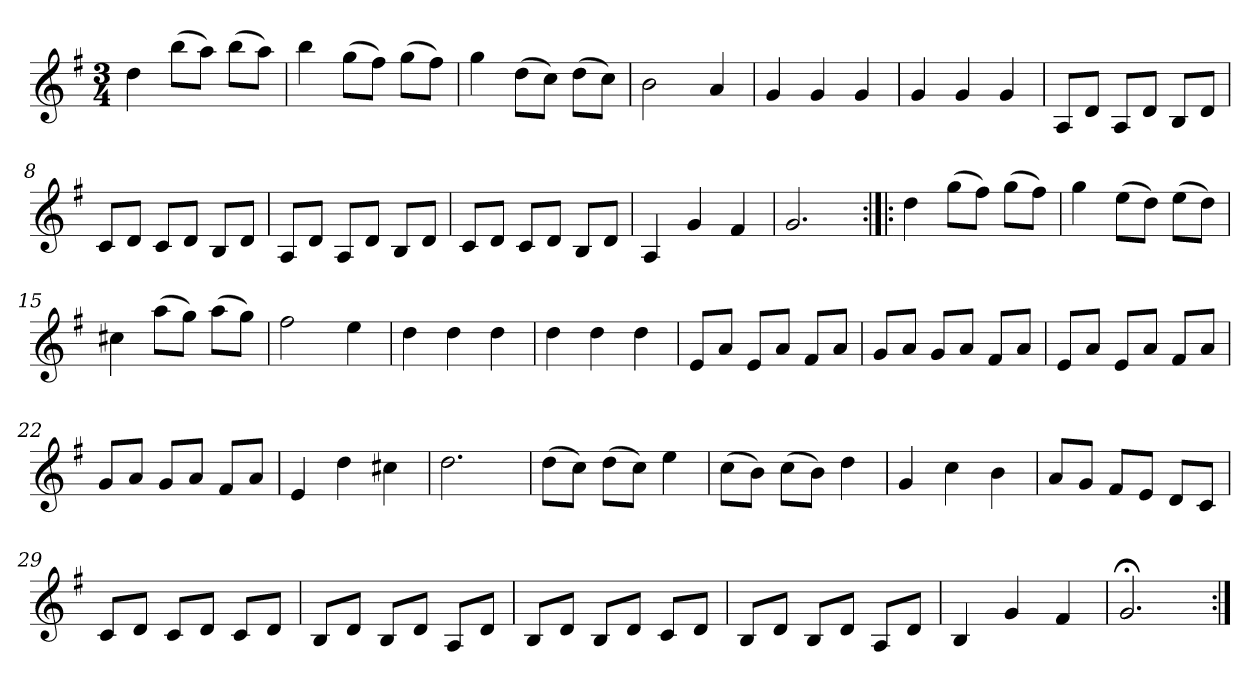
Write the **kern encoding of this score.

**kern
*part1
*staff1
*clefG2
*k[f#]
*G:
*M3/4
*MM120
=1
4dd
(8bb\L
8aa\J)
(8bb\L
8aa\J)
=2
4bb
(8gg\L
8ff#\J)
(8gg\L
8ff#\J)
=3
4gg
(8dd\L
8cc\J)
(8dd\L
8cc\J)
=4
2b
4a
=5
4g
4g
4g
=6
4g
4g
4g
=7
8A/L
8d/J
8A/L
8d/J
8B/L
8d/J
=8
8c/L
8d/J
8c/L
8d/J
8B/L
8d/J
=9
8A/L
8d/J
8A/L
8d/J
8B/L
8d/J
=10
8c/L
8d/J
8c/L
8d/J
8B/L
8d/J
=11
4A
4g
4f#
=12
2.g
=13:|!|:
4dd
(8gg\L
8ff#\J)
(8gg\L
8ff#\J)
=14
4gg
(8ee\L
8dd\J)
(8ee\L
8dd\J)
=15
4cc#X
(8aa\L
8gg\J)
(8aa\L
8gg\J)
=16
2ff#
4ee
=17
4dd
4dd
4dd
=18
4dd
4dd
4dd
=19
8e/L
8a/J
8e/L
8a/J
8f#/L
8a/J
=20
8g/L
8a/J
8g/L
8a/J
8f#/L
8a/J
=21
8e/L
8a/J
8e/L
8a/J
8f#/L
8a/J
=22
8g/L
8a/J
8g/L
8a/J
8f#/L
8a/J
=23
4e
4dd
4cc#X
=24
2.dd
=25
(8dd\L
8cc\J)
(8dd\L
8cc\J)
4ee
=26
(8cc\L
8b\J)
(8cc\L
8b\J)
4dd
=27
4g
4cc
4b
=28
8a/L
8g/J
8f#/L
8e/J
8d/L
8c/J
=29
8c/L
8d/J
8c/L
8d/J
8c/L
8d/J
=30
8B/L
8d/J
8B/L
8d/J
8A/L
8d/J
=31
8B/L
8d/J
8B/L
8d/J
8c/L
8d/J
=32
8B/L
8d/J
8B/L
8d/J
8A/L
8d/J
=33
4B
4g
4f#
=34
2.g;<
=:|!
*-
